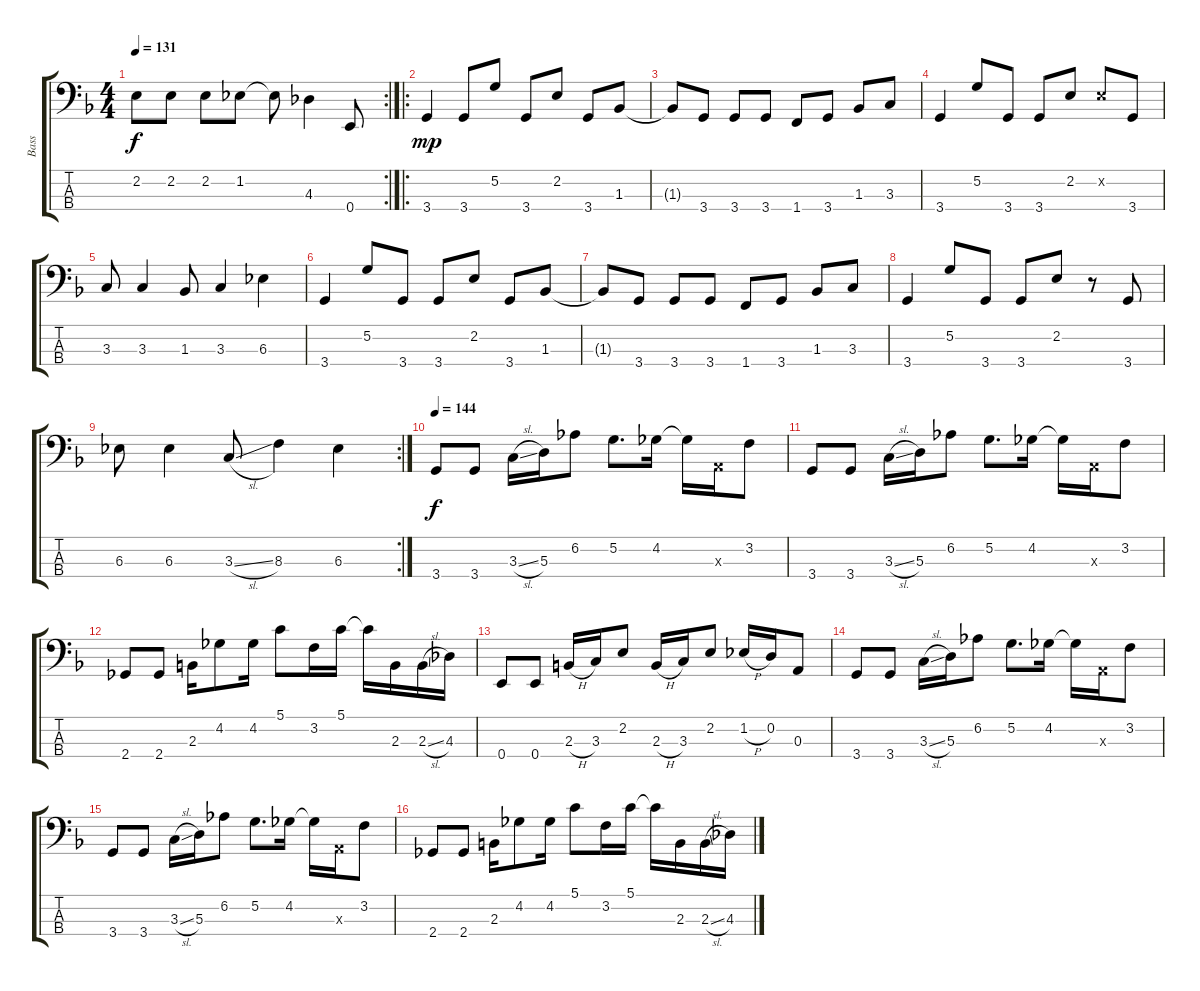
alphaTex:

\track ("Bass" "Bass") {instrument slapbass1}
\staff {score tabs}
\tuning (G2 D2 A1 E1) {hide}
\rc 2
\ts (4 4)
\tempo 131
\clef f4
\ks f
2.2.8{dy f} 2.2.8 2.2.8 1.2.8 1.2{t}.8 4.3.4 0.4.8 |
\ro
3.4.4{dy mp} 3.4.8 5.2.8 3.4.8 2.2.8 3.4.8 1.3.8 |
1.3{t}.8 3.4.8 3.4.8 3.4.8 1.4.8 3.4.8 1.3.8 3.3.8 |
3.4.4 5.2.8 3.4.8 3.4.8 2.2.8 2.2{x}.8 3.4.8 |
3.3.8 3.3.4 1.3.8 3.3.4 6.3.4 |
3.4.4 5.2.8 3.4.8 3.4.8 2.2.8 3.4.8 1.3.8 |
1.3{t}.8 3.4.8 3.4.8 3.4.8 1.4.8 3.4.8 1.3.8 3.3.8 |
3.4.4 5.2.8 3.4.8 3.4.8 2.2.8 r.8 3.4.8 |
\rc 2
6.3.8 6.3.4 3.3{sl}.8 8.3.4 6.3.4 |
\tempo 144
3.4.8{dy f} 3.4.8 3.3{sl}.16 5.3.16 6.2.8 5.2.8{d} 4.2.16 4.2{t}.16 0.3{x}.16 3.2.8 |
3.4.8 3.4.8 3.3{sl}.16 5.3.16 6.2.8 5.2.8{d} 4.2.16 4.2{t}.16 0.3{x}.16 3.2.8 |
2.4.8 2.4.8 2.3.16 4.2.8 4.2.16 5.1.8 3.2.16 5.1.16 5.1{t}.16 2.3.16 2.3{sl}.16 4.3.16 |
0.4.8 0.4.8 2.3{h}.16 3.3.16 2.2.8 2.3{h}.16 3.3.16 2.2.8 1.2{h}.16 0.2.16 0.3.8 |
3.4.8 3.4.8 3.3{sl}.16 5.3.16 6.2.8 5.2.8{d} 4.2.16 4.2{t}.16 0.3{x}.16 3.2.8 |
3.4.8 3.4.8 3.3{sl}.16 5.3.16 6.2.8 5.2.8{d} 4.2.16 4.2{t}.16 0.3{x}.16 3.2.8 |
2.4.8 2.4.8 2.3.16 4.2.8 4.2.16 5.1.8 3.2.16 5.1.16 5.1{t}.16 2.3.16 2.3{sl}.16 4.3.16
